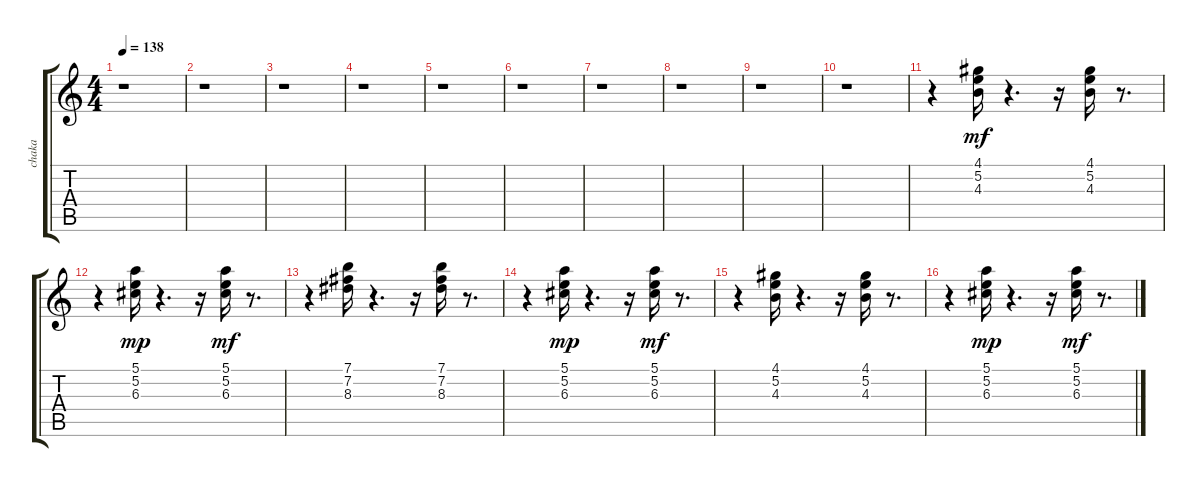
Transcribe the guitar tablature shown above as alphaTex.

\track ("chaka" "chaka") {instrument distortionguitar}
\staff {score tabs}
\tuning (E4 B3 G3 D3 A2 E2) {hide}
\ts (4 4)
\tempo 138
\clef g2
\ks c
r.1{dy mf} |
r.1 |
r.1 |
r.1 |
r.1 |
r.1 |
r.1 |
r.1 |
r.1 |
r.1 |
r.4 (4.1 5.2 4.3).16 r.4{d} r.16 (4.1 5.2 4.3).16 r.8{d} |
r.4 (5.1 5.2 6.3).16{dy mp} r.4{d} r.16 (5.1 5.2 6.3).16{dy mf} r.8{d} |
r.4 (7.1 7.2 8.3).16 r.4{d} r.16 (7.1 7.2 8.3).16 r.8{d} |
r.4 (5.1 5.2 6.3).16{dy mp} r.4{d} r.16 (5.1 5.2 6.3).16{dy mf} r.8{d} |
r.4 (4.1 5.2 4.3).16 r.4{d} r.16 (4.1 5.2 4.3).16 r.8{d} |
r.4 (5.1 5.2 6.3).16{dy mp} r.4{d} r.16 (5.1 5.2 6.3).16{dy mf} r.8{d}
